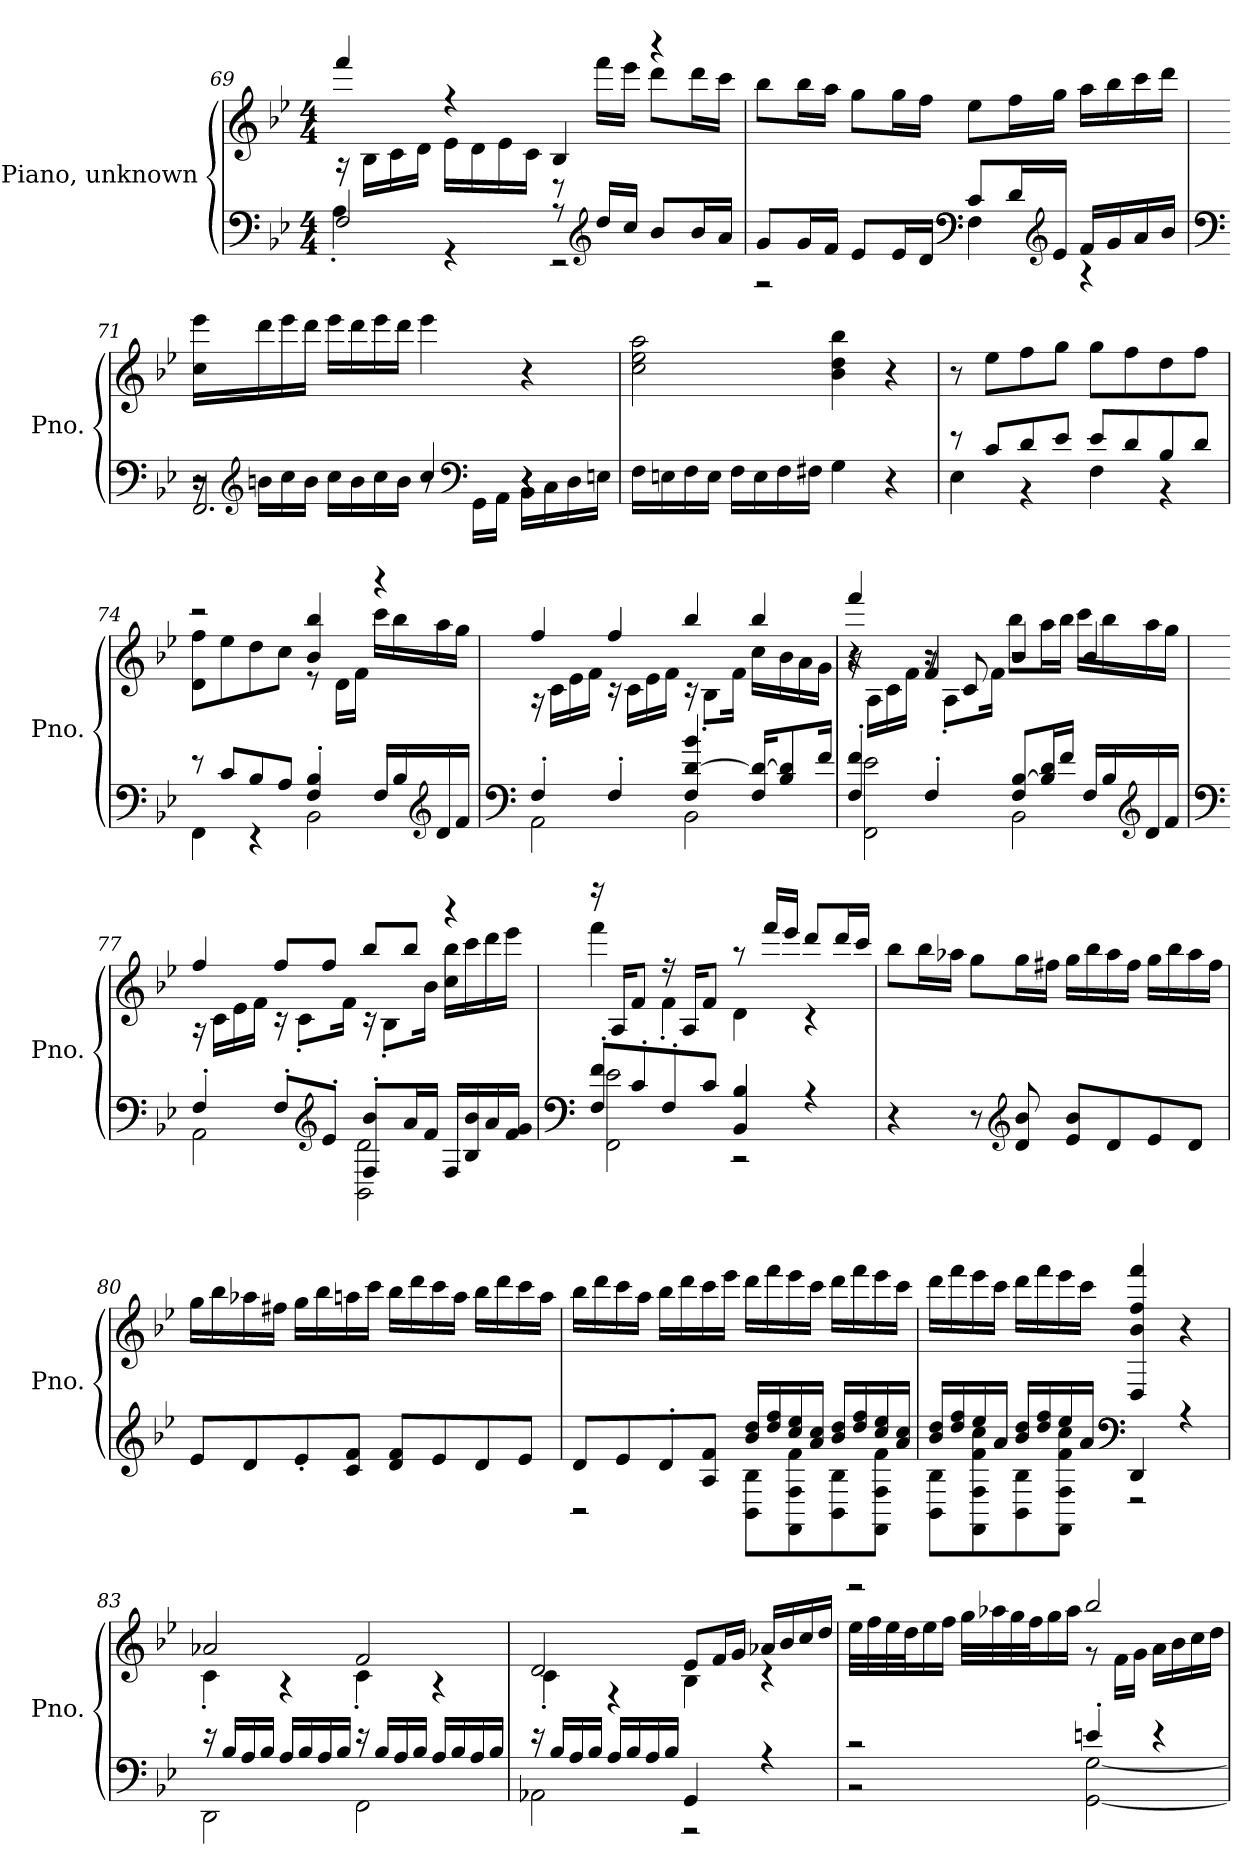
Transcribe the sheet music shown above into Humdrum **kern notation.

**kern	**kern
*part1	*part1
*staff2	*staff1
*I"Piano, unknown	*
*I'Pno.	*
!!LO:LB:g=z
*clefF4	*clefG2
*k[b-e-]	*k[b-e-]
*M4/4	*M4/4
=69	=69
*^	*^
2F/	4A'\	4fff/	16r
.	.	.	16B-\LL
.	.	.	16c\
.	.	.	16d\JJ
.	4r	4r	16e-\LL
.	.	.	16d\
.	.	.	16e-\
.	.	.	16c\JJ
8r	2r	4B-/	8r
*clefG2	*	*	*
16dd/LL	.	.	16fff\LL
16cc/JJ	.	.	16eee-\JJ
8b-/L	.	4r	8ddd\L
16b-/L	.	.	16ddd\L
16a/JJ	.	.	16ccc\JJ
*	*	*v	*v
=70	=70	=70
8g/L	2r	8bb-\L
16g/L	.	16bb-\L
16f/JJ	.	16aa\JJ
8e-/L	.	8gg\L
16e-/L	.	16gg\L
16d/JJ	.	16ff\JJ
*clefF4	*	*
8c/L	4F\	8ee-\L
16d/L	.	16ff\L
*clefG2	*	*
16e-/JJ	.	16gg\JJ
16f/LL	4r	16aa\LL
16g/	.	16bb-\
16a/	.	16ccc\
16b-/JJ	.	16ddd\JJ
*v	*v	*
!!LO:PB:g=z
=71	=71
*clefF4	*
*^	*
*	*^	*
2r	16r	2.FF/	16cc\ 16eee-\LL
*clefG2	*	*	*
.	16bn\LL	.	16ddd\
.	16cc\	.	16eee-\
.	16b\JJ	.	16ddd\JJ
.	16cc\LL	.	16eee-\LL
.	16b\	.	16ddd\
.	16cc\	.	16eee-\
.	16b\JJ	.	16ddd\JJ
4cc/	8r	.	4eee-\
*clefF4	*	*	*
.	16GG\LL	.	.
.	16AA\JJ	.	.
4r	16BB-\LL	4r	4r
.	16C\	.	.
.	16D\	.	.
.	16En\JJ	.	.
*v	*v	*v	*
=72	=72
16F\LL	2cc\ 2ee-\ 2aa\
16En\	.
16F\	.
16E\JJ	.
16F\LL	.
16E\	.
16F\	.
16F#X\JJ	.
4G\	4b-\ 4dd\ 4bb-\
4r	4r
=73	=73
*^	*
8r	4E-\	8r
8c/L	.	8ee-\L
8d/	4r	8ff\
8e-/J	.	8gg\J
8e-/L	4F\	8gg\L
8d/	.	8ff\
8B-/	4r	8dd\
8d/J	.	8ff\J
!!LO:LB:g=z
=74	=74	=74
*	*	*^
8r	4FF\	2r	8d\ 8ff\L
8c/L	.	.	8ee-\
8B-/	4r	.	8dd\
8A/J	.	.	8cc\J
4F/' 4B-/'	2BB-\	4b-/ 4bb-/	8r
.	.	.	16d\LL
.	.	.	16f\JJ
16F/LL	.	4r	16ccc\LL
16B-/	.	.	16bb-\
*clefG2	*	*	*
16d/	.	.	16aa\
16f/JJ	.	.	16gg\JJ
=75	=75	=75	=75
*clefF4	*	*	*
4F'/	2AA\	4ff/	16r
.	.	.	16c\LL
.	.	.	16e-\
.	.	.	16f\JJ
4F'/	.	4ff/	16r
.	.	.	16c\LL
.	.	.	16e-\
.	.	.	16f\JJ
4F/ [4d/ 4b-/	2BB-\	4bb-/	16r
.	.	.	8B-'\L
.	.	.	16f\Jk
16F/ 16d/_KL	.	4bb-/	16cc\LL
8B-/ 8d/]	.	.	16b-\
.	.	.	16a\
16f/Jk	.	.	16g\JJ
!!LO:LB:g=z
=76	=76	=76	=76
*	*	*	*^
4F/' 4f/'	2FF\ 2e-\	4fff/	16r	4r
.	.	.	16A\LL	.
.	.	.	16c\	.
.	.	.	16f\JJ	.
4F'/	.	4f/	16r	8r
.	.	.	8A'\L	.
.	.	.	.	8c/
.	.	.	16f\Jk	.
8F/ [8B-/L	2BB-\	4b-/	8bb-\L	2r
16B-/] 16d/L	.	.	16aa\L	.
16f/JJ	.	.	16bb-\JJ	.
16F/LL	.	4b-/	16ccc\LL	.
16B-/	.	.	16bb-\	.
*clefG2	*	*	*	*
16d/	.	.	16aa\	.
16f/JJ	.	.	16gg\JJ	.
*	*	*v	*v	*v
=77	=77	=77
*clefF4	*	*
*	*	*^
4F'/	2AA\	4ff/	16r
.	.	.	16c\LL
.	.	.	16e-\
.	.	.	16f\JJ
8F'/L	.	8ff/L	16r
.	.	.	8c'\L
*clefG2	*	*	*
8e-'/J	.	8ff/J	.
.	.	.	16f\Jk
8F/' 8b-/'L	2BB-\ 2d\	8bb-/L	16r
.	.	.	8B-'\L
16a/L	.	8bb-/J	.
16f/JJ	.	.	16b-\Jk
16F/LL	.	4r	16cc\ 16bb-\LL
16B-/ 16b-/	.	.	16ccc\
16a/	.	.	16ddd\
16f/ 16g/JJ	.	.	16eee-\JJ
!!LO:LB:g=z	!!
=78	=78	=78	=78
*clefF4	*	*	*
8F/' 8f/'L	2FF\ 2e-\	16r	4fff\
.	.	16A/KL	.
8c'/	.	8f/J	.
8F'/	.	16r	4f'\
.	.	16A/KL	.
8c/J	.	8f/J	.
4BB-/ 4B-/	2r	8r	4d\
.	.	16fff/LL	.
.	.	16eee-/JJ	.
4r	.	8ddd/L	4r
.	.	16ddd/L	.
.	.	16ccc/JJ	.
*v	*v	*	*
*	*v	*v
=79	=79
4r	8bb-\L
.	16bb-\L
.	16aa-X\JJ
8r	8gg\L
*clefG2	*
8d/ 8b-/	16gg\L
.	16ff#X\JJ
8e-/ 8b-/L	16gg\LL
.	16bb-\
8d/	16aa-\
.	16ff#\JJ
8e-/	16gg\LL
.	16bb-\
8d/J	16aa-\
.	16ff#\JJ
!!LO:LB:g=z
=80	=80
8e-/L	16gg\LL
.	16bb-\
8d/	16aa-X\
.	16ff#X\JJ
8e-'/	16gg\LL
.	16bb-\
8c/ 8f/J	16aan\
.	16ccc\JJ
8d/ 8f/L	16bb-\LL
.	16ddd\
8e-/	16ccc\
.	16aa\JJ
8d/	16bb-\LL
.	16ddd\
8e-/J	16ccc\
.	16aa\JJ
=81	=81
*^	*
8d/L	2r	16bb-\LL
.	.	16ddd\
8e-/	.	16ccc\
.	.	16aa\JJ
8d'/	.	16bb-\LL
.	.	16ddd\
8A/ 8f/J	.	16ccc\
.	.	16eee-\JJ
16b-/ 16dd/LL	8BB-\ 8B-\L	16ddd\LL
16dd/ 16ff/	.	16fff\
16cc/ 16ee-/	8FF\ 8F\ 8f\	16eee-\
16a/ 16cc/JJ	.	16ccc\JJ
16b-/ 16dd/LL	8BB-\ 8B-\	16ddd\LL
16dd/ 16ff/	.	16fff\
16cc/ 16ee-/	8FF\ 8F\ 8f\J	16eee-\
16a/ 16cc/JJ	.	16ccc\JJ
!!LO:LB:g=z
=82	=82	=82
16b-/ 16dd/LL	8BB-\ 8B-\L	16ddd\LL
16dd/ 16ff/	.	16fff\
16ee-/	8FF\ 8F\ 8f\ 8cc\	16eee-\
16a/JJ	.	16ccc\JJ
16b-/ 16dd/LL	8BB-\ 8B-\	16ddd\LL
16dd/ 16ff/	.	16fff\
16ee-/	8FF\ 8F\ 8f\ 8cc\J	16eee-\
16a/JJ	.	16ccc\JJ
*clefF4	*	*
4DD/	2r	4D/ 4b-/ 4ff/ 4fff/
4r	.	4r
=83	=83	=83
*	*	*^
16r	2DD\	2a-X/	4c'\
16B-/LL	.	.	.
16A/	.	.	.
16B-/JJ	.	.	.
16A/LL	.	.	4r
16B-/	.	.	.
16A/	.	.	.
16B-/JJ	.	.	.
16r	2FF\	2f/	4c'\
16B-/LL	.	.	.
16A/	.	.	.
16B-/JJ	.	.	.
16A/LL	.	.	4r
16B-/	.	.	.
16A/	.	.	.
16B-/JJ	.	.	.
!!LO:PB:g=z	!!
=84	=84	=84	=84
16r	2AA-X\	2d/	4c'\
16B-/LL	.	.	.
16A/	.	.	.
16B-/JJ	.	.	.
16A/LL	.	.	4r
16B-/	.	.	.
16A/	.	.	.
16B-/JJ	.	.	.
4GG/	2r	8e-/L	4B-\
.	.	16f/L	.
.	.	16g/JJ	.
4r	.	16a-X/LL	4r
.	.	16b-/	.
.	.	16cc/	.
.	.	16dd/JJ	.
=85	=85	=85	=85
2r	2r	2r	32ee-\LLL
.	.	.	32ff\
.	.	.	32ee-\
.	.	.	32dd\J
.	.	.	16ee-\
.	.	.	16ff\JJ
.	.	.	32gg\LLL
.	.	.	32aa-X\
.	.	.	32gg\
.	.	.	32ff\J
.	.	.	16gg\
.	.	.	16aa-\JJ
4en'/	[2GG\ [2G\	2bb-/	8r
.	.	.	16f\LL
.	.	.	16g\JJ
4r	.	.	16a\LL
.	.	.	16b-\
.	.	.	16cc\
.	.	.	16dd\JJ
*v	*v	*	*
*	*v	*v
=	=
*-	*-
